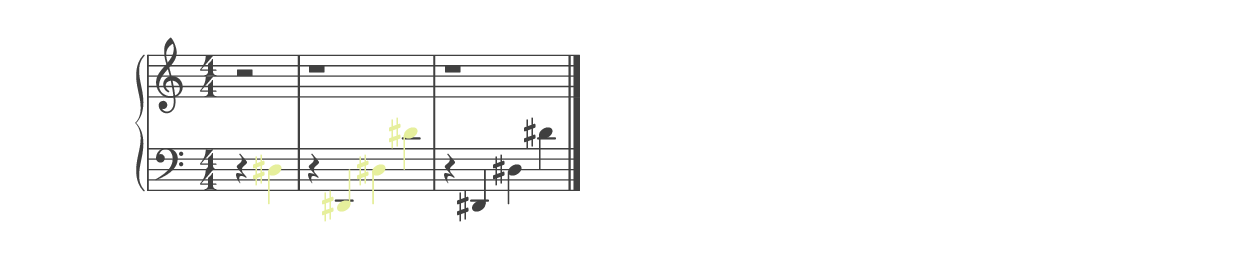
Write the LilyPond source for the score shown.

%% ----------------------------------------------------------------------------
%% Generated on: 2018 December 27
%% Note Name: D3#
%% Octave: 3
%% Clef: bass
%% Filename: 059-31-3-bass-D3#
%% ----------------------------------------------------------------------------

\version "2.19.82"

\include "../piano_note_colors.ly"

\header {
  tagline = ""
}

upper = {
  \clef treble
  \numericTimeSignature
  \override NoteHead.color = #colorized-note
  \override Stem.color = #colorized-note
  \override Accidental.color = #colorized-note
  % treble note in color
  r2
  % treble octave in color
  r1
  \override NoteHead.color = #default-black
  \override Stem.color = #default-black
  \override Accidental.color = #default-black
  % treble octave repeat in black
  r1
  \bar "|."
}

lower = {
  \clef bass
  \numericTimeSignature
  \override NoteHead.color = #colorized-note
  \override Stem.color = #colorized-note
  \override Accidental.color = #colorized-note
  % bass note in color
  r4 dis4
  % bass octave in color
  r4 dis,4 dis4 dis'4
  \override NoteHead.color = #default-black
  \override Stem.color = #default-black
  \override Accidental.color = #default-black
  % bass octave repeat in black
  r4 dis,4 dis4 dis'4
}

\score {
  \new PianoStaff <<
    \context Score
    \applyContext #(override-color-for-all-grobs default-black)
    \time 4/4
    \partial 2
    \new Staff = upper { \upper }
    \new Staff = lower { \lower }
  >>
  \layout { }
  \midi { }
}